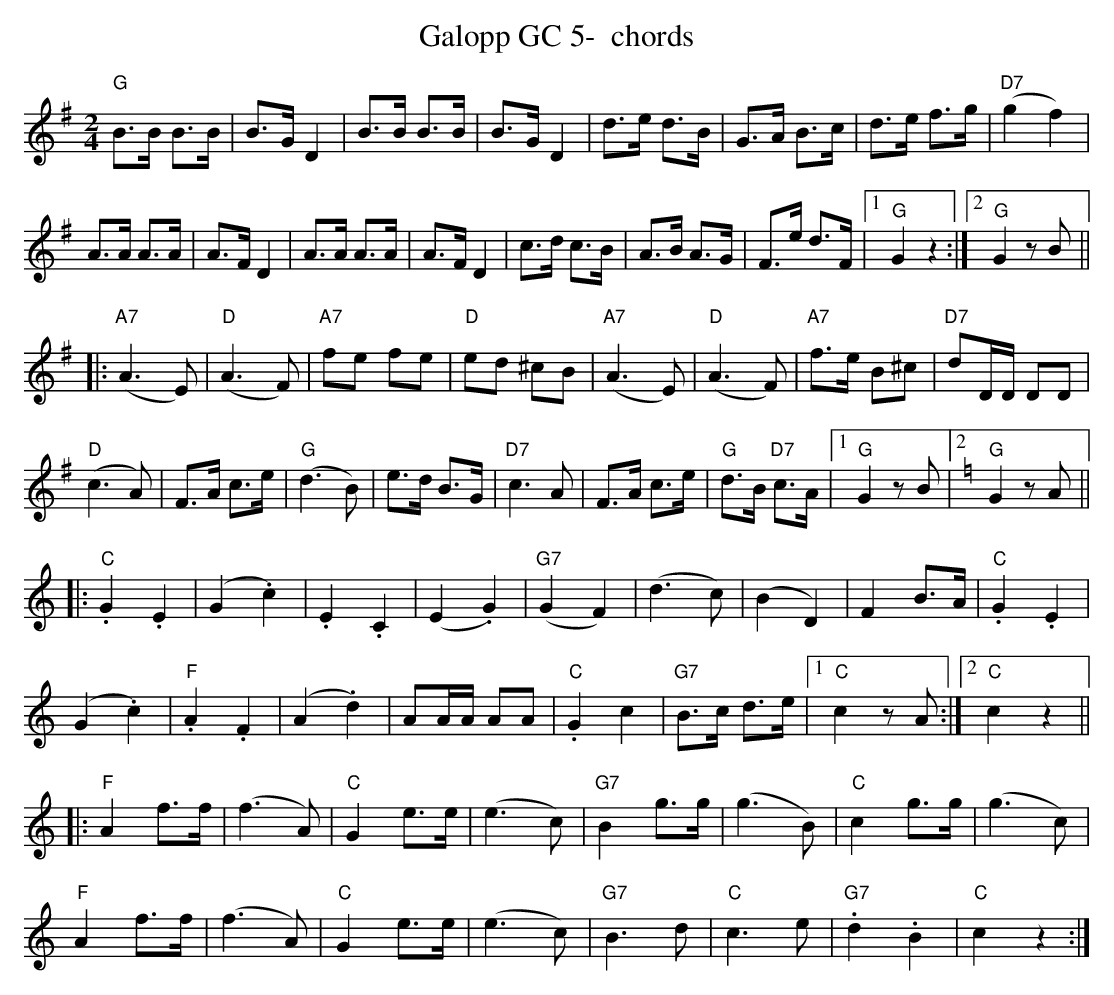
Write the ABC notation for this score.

X:1
T:Galopp GC 5-  chords
M:2/4
L:1/8
K:Gmaj%%MIDI gchordon
"G"B>B B>B | B>G D2 | B>B B>B | B>G D2 | d>e d>B | G>A B>c | d>e f>g | "D7"(g2f2) |
A>A A>A | A>F D2 | A>A A>A | A>F D2 | c>d c>B | A>B A>G | F>e d>F |1 "G"G2z2 :|2 "G"G2zB ||
|: "A7"(A3E) | "D"(A3F) | "A7"fe fe | "D"ed ^cB | "A7"(A3E) | "D"(A3F) | "A7"f>e B^c | "D7"dD/2D/2 DD |
"D"(c3A) | F>A c>e | "G"(d3B) | e>d B>G | "D7"c3A | F>A c>e | "G"d>B "D7"c>A |1 "G"G2zB |2[K:Cmaj] "G"G2zA ||
|: "C".G2.E2 | (G2.c2) | .E2.C2 | (E2.G2) | "G7"(G2F2) | (d3c) | (B2D2) | F2 B>A | "C".G2.E2 |
(G2.c2) | "F".A2.F2 | (A2.d2) | AA/2A/2 AA | "C".G2c2 | "G7"B>c d>e |1 "C"c2zA :|2 "C"c2z2 ||
|: "F"A2 f>f | (f3A) | "C"G2 e>e | (e3c) | "G7"B2 g>g | (g3B) | "C"c2 g>g | (g3c) |
"F"A2 f>f | (f3A) | "C"G2 e>e | (e3c) | "G7"B3d | "C"c3e | "G7".d2.B2 | "C"c2z2 :|
